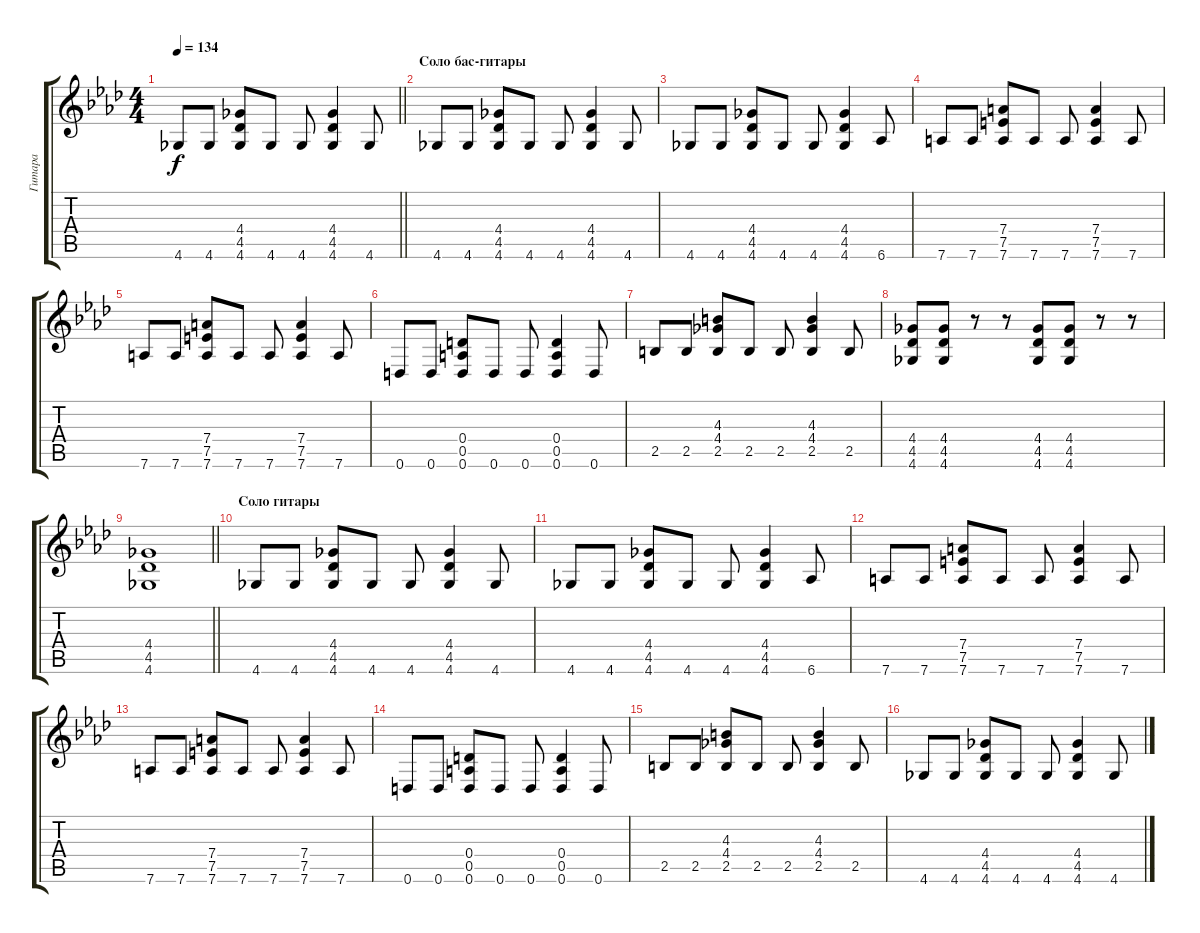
\track ("Гитара" "Гитара") {instrument distortionguitar}
\staff {score tabs}
\tuning (E4 B3 G3 D3 A2 D2) {hide}
\ts (4 4)
\tempo 134
\clef g2
\barLineRight lightlight
\ks fminor
4.6.8{dy f} 4.6.8 (4.4 4.5 4.6).8 4.6.8 4.6.8 (4.4 4.5 4.6).4 4.6.8 |
\section ("" "Соло бас-гитары")
4.6.8 4.6.8 (4.4 4.5 4.6).8 4.6.8 4.6.8 (4.4 4.5 4.6).4 4.6.8 |
4.6.8 4.6.8 (4.4 4.5 4.6).8 4.6.8 4.6.8 (4.4 4.5 4.6).4 6.6.8 |
7.6.8 7.6.8 (7.4 7.5 7.6).8 7.6.8 7.6.8 (7.4 7.5 7.6).4 7.6.8 |
7.6.8 7.6.8 (7.4 7.5 7.6).8 7.6.8 7.6.8 (7.4 7.5 7.6).4 7.6.8 |
0.6.8 0.6.8 (0.4 0.5 0.6).8 0.6.8 0.6.8 (0.4 0.5 0.6).4 0.6.8 |
2.5.8 2.5.8 (4.3 4.4 2.5).8 2.5.8 2.5.8 (4.3 4.4 2.5).4 2.5.8 |
(4.4 4.5 4.6).8 (4.4 4.5 4.6).8 r.8 r.8 (4.4 4.5 4.6).8 (4.4 4.5 4.6).8 r.8 r.8 |
\barLineRight lightlight
(4.4 4.5 4.6).1 |
\section ("" "Соло гитары")
4.6.8 4.6.8 (4.4 4.5 4.6).8 4.6.8 4.6.8 (4.4 4.5 4.6).4 4.6.8 |
4.6.8 4.6.8 (4.4 4.5 4.6).8 4.6.8 4.6.8 (4.4 4.5 4.6).4 6.6.8 |
7.6.8 7.6.8 (7.4 7.5 7.6).8 7.6.8 7.6.8 (7.4 7.5 7.6).4 7.6.8 |
7.6.8 7.6.8 (7.4 7.5 7.6).8 7.6.8 7.6.8 (7.4 7.5 7.6).4 7.6.8 |
0.6.8 0.6.8 (0.4 0.5 0.6).8 0.6.8 0.6.8 (0.4 0.5 0.6).4 0.6.8 |
2.5.8 2.5.8 (4.3 4.4 2.5).8 2.5.8 2.5.8 (4.3 4.4 2.5).4 2.5.8 |
4.6.8 4.6.8 (4.4 4.5 4.6).8 4.6.8 4.6.8 (4.4 4.5 4.6).4 4.6.8
